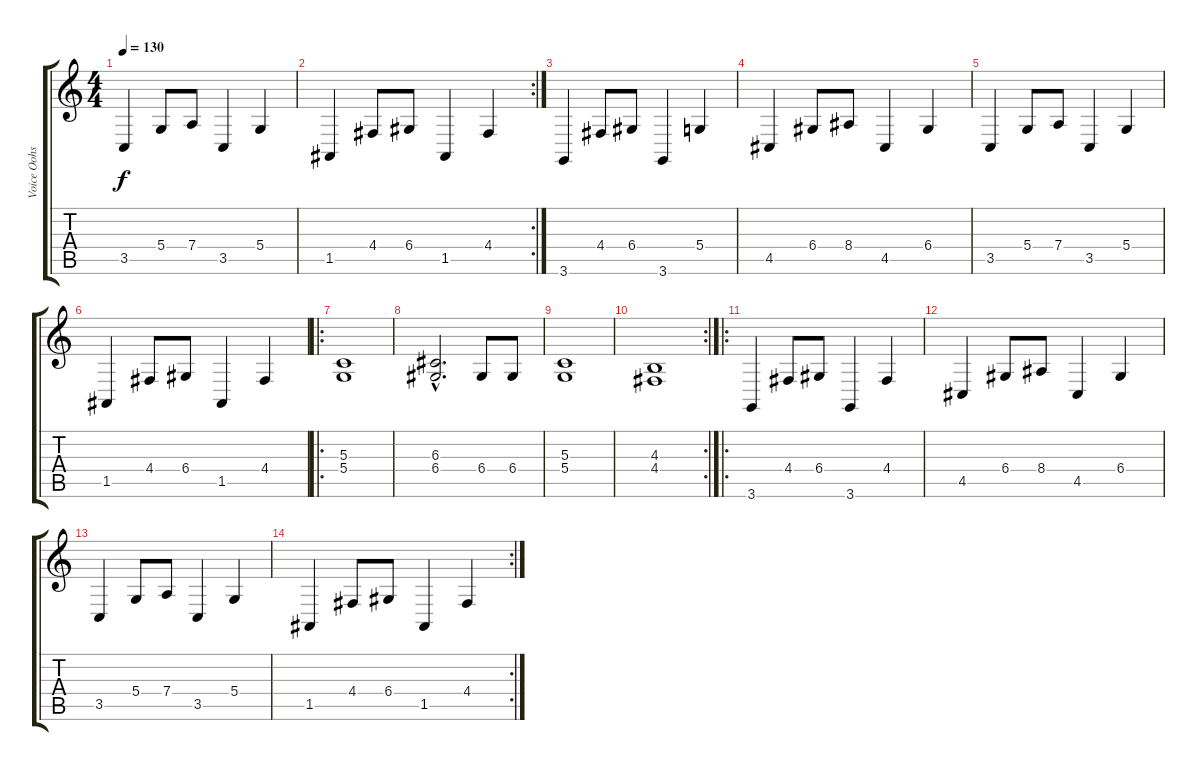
\track ("Voice Oohs" "Voice Oohs") {instrument voiceoohs}
\staff {score tabs}
\tuning (E4 B3 G3 D3 A2 E2) {hide}
\ts (4 4)
\tempo 130
\clef g2
\ks c
3.5.4{dy f} 5.4.8 7.4.8 3.5.4 5.4.4 |
\rc 2
1.5.4 4.4.8 6.4.8 1.5.4 4.4.4 |
3.6.4 4.4.8 6.4.8 3.6.4 5.4.4 |
4.5.4 6.4.8 8.4.8 4.5.4 6.4.4 |
3.5.4 5.4.8 7.4.8 3.5.4 5.4.4 |
1.5.4 4.4.8 6.4.8 1.5.4 4.4.4 |
\ro
(5.3 5.4).1 |
(6.3{hac} 6.4{hac}).2{d} 6.4.8 6.4.8 |
(5.3 5.4).1 |
\rc 2
(4.3 4.4).1 |
\ro
3.6.4 4.4.8 6.4.8 3.6.4 4.4.4 |
4.5.4 6.4.8 8.4.8 4.5.4 6.4.4 |
3.5.4 5.4.8 7.4.8 3.5.4 5.4.4 |
\rc 2
1.5.4 4.4.8 6.4.8 1.5.4 4.4.4
